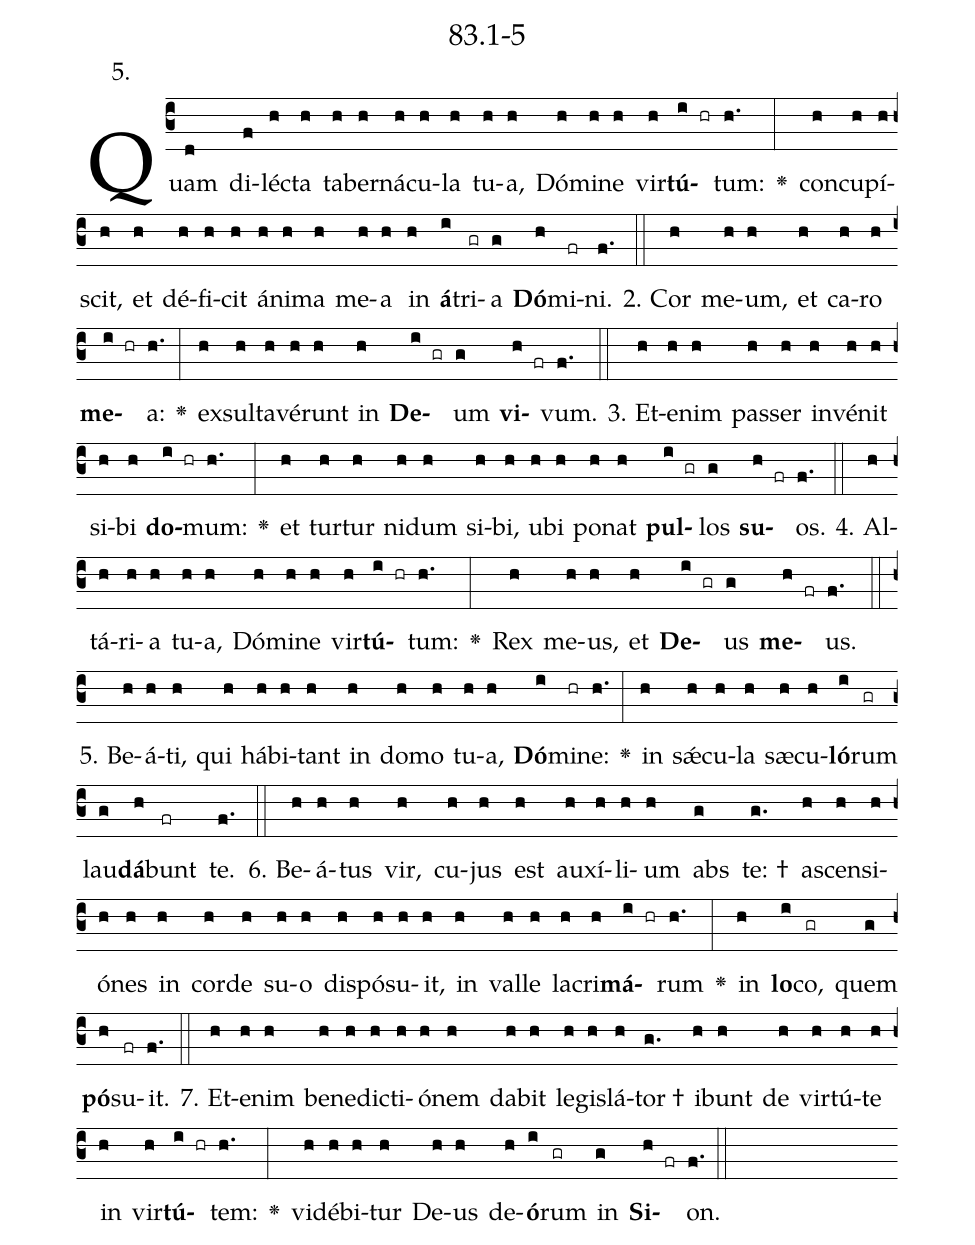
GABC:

name: 83.1-5;
annotation: 5.;
%%
(c3)Quam(d) di(f)léc(h)ta(h) ta(h)ber(h)ná(h)cu(h)la(h) tu(h)a,(h) Dó(h)mi(h)ne(h) vir(h)<b>tú</b>(i hr)tum:(h.) <v>\greheightstar</v>(:) con(h)cu(h)pí(h)scit,(h) et(h) dé(h)fi(h)cit(h) á(h)ni(h)ma(h) me(h)a(h) in(h) <b>á</b>(i)tri(gr)a(g) <b>Dó</b>(h)mi(fr)ni.(f.) (::)
2. Cor(h) me(h)um,(h) et(h) ca(h)ro(h) <b>me</b>(i hr)a:(h.) <v>\greheightstar</v>(:) ex(h)sul(h)ta(h)vé(h)runt(h) in(h) <b>De</b>(i gr)um(g) <b>vi</b>(h fr)vum.(f.) (::)
3. Et(h)e(h)nim(h) pas(h)ser(h) in(h)vé(h)nit(h) si(h)bi(h) <b>do</b>(i hr)mum:(h.) <v>\greheightstar</v>(:) et(h) tur(h)tur(h) ni(h)dum(h) si(h)bi,(h) u(h)bi(h) po(h)nat(h) <b>pul</b>(i gr)los(g) <b>su</b>(h fr)os.(f.) (::)
4. Al(h)tá(h)ri(h)a(h) tu(h)a,(h) Dó(h)mi(h)ne(h) vir(h)<b>tú</b>(i hr)tum:(h.) <v>\greheightstar</v>(:) Rex(h) me(h)us,(h) et(h) <b>De</b>(i gr)us(g) <b>me</b>(h fr)us.(f.) (::)
5. Be(h)á(h)ti,(h) qui(h) há(h)bi(h)tant(h) in(h) do(h)mo(h) tu(h)a,(h) <b>Dó</b>(i)mi(hr)ne:(h.) <v>\greheightstar</v>(:) in(h) sǽ(h)cu(h)la(h) sæ(h)cu(h)<b>ló</b>(i)rum(gr) lau(g)<b>dá</b>(h)bunt(fr) te.(f.) (::)
6. Be(h)á(h)tus(h) vir,(h) cu(h)jus(h) est(h) au(h)xí(h)li(h)um(h) abs(g) te: †(g.) a(h)scen(h)si(h)ó(h)nes(h) in(h) cor(h)de(h) su(h)o(h) dis(h)pó(h)su(h)it,(h) in(h) val(h)le(h) la(h)cri(h)<b>má</b>(i hr)rum(h.) <v>\greheightstar</v>(:) in(h) <b>lo</b>(i)co,(gr) quem(g) <b>pó</b>(h)su(fr)it.(f.) (::)
7. Et(h)e(h)nim(h) be(h)ne(h)dic(h)ti(h)ó(h)nem(h) da(h)bit(h) le(h)gis(h)lá(h)tor †(g.) i(h)bunt(h) de(h) vir(h)tú(h)te(h) in(h) vir(h)<b>tú</b>(i hr)tem:(h.) <v>\greheightstar</v>(:) vi(h)dé(h)bi(h)tur(h) De(h)us(h) de(h)<b>ó</b>(i)rum(gr) in(g) <b>Si</b>(h fr)on.(f.) (::)
